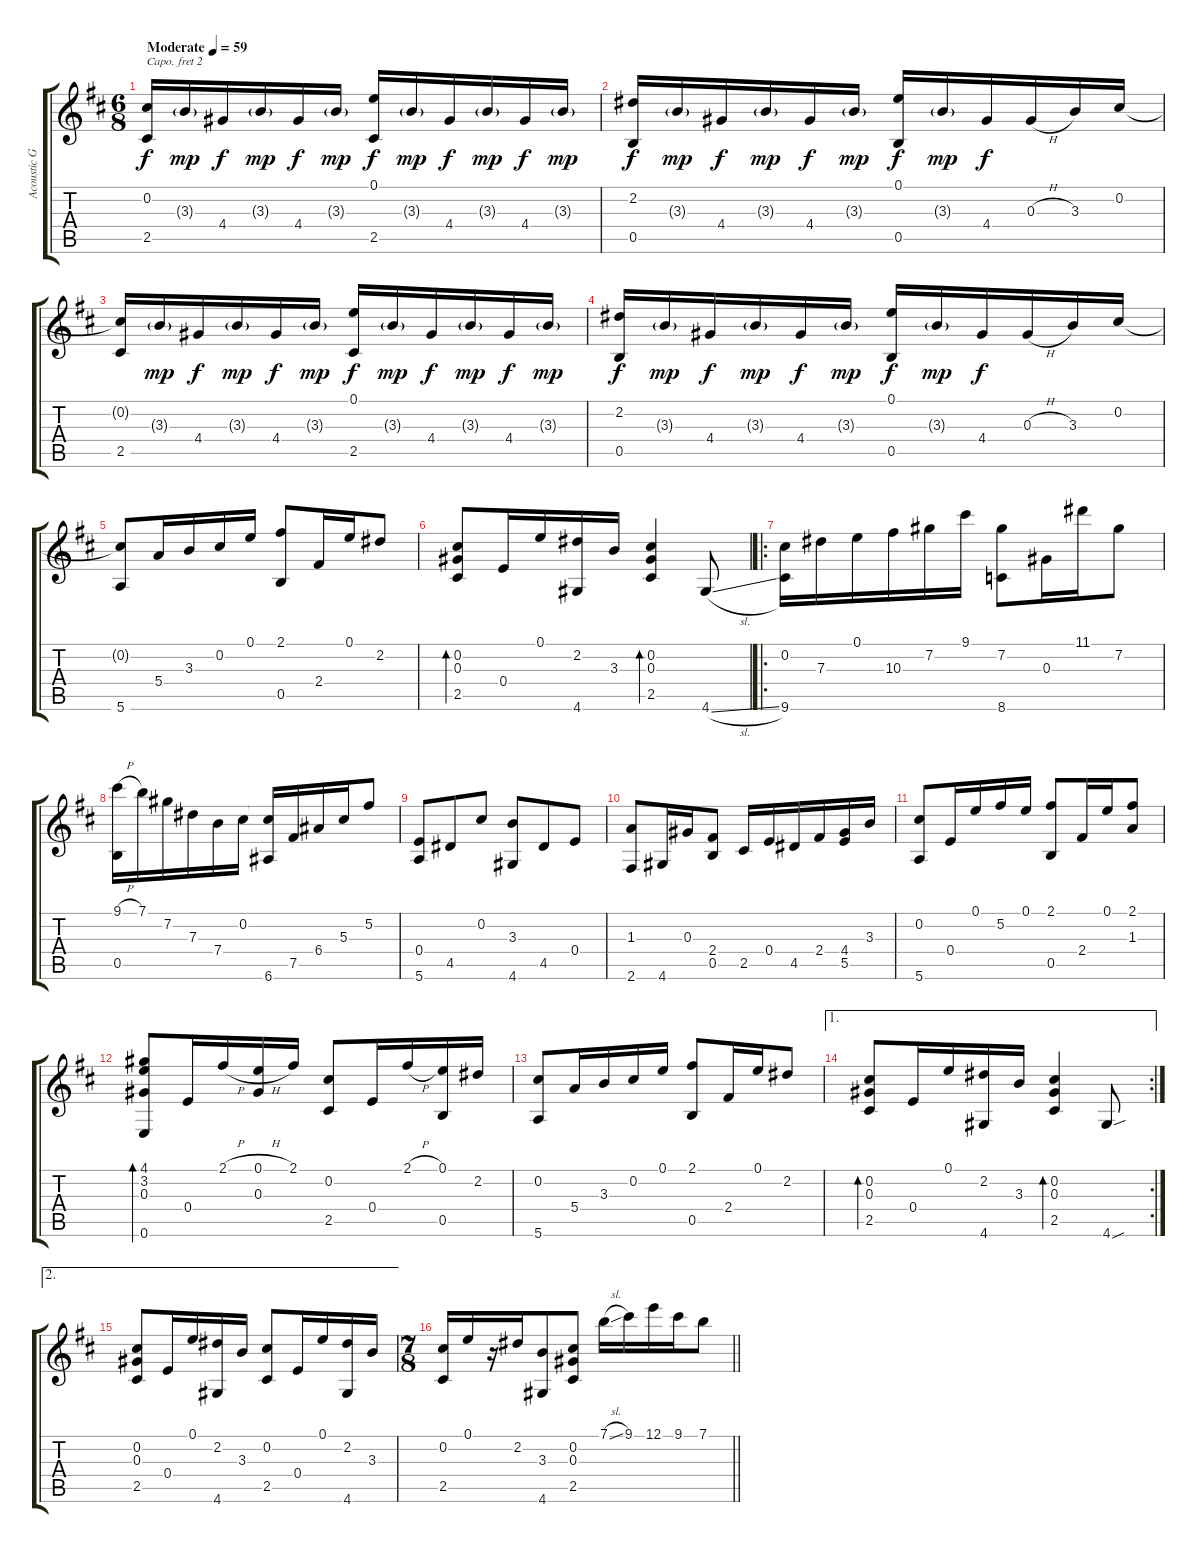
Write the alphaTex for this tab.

\track ("Acoustic Guitar" "Acoustic G") {instrument acousticguitarsteel}
\staff {score tabs}
\capo 2
\tuning (D4 B3 Gb3 D3 A2 D2) {hide}
\ts (6 8)
\tempo (59 "Moderate")
\clef g2
\ks d
(0.2 2.5).16{dy f instrument acousticguitarsteel} 3.3{g}.16{dy mp} 4.4.16{dy f} 3.3{g}.16{dy mp} 4.4.16{dy f} 3.3{g}.16{dy mp} (0.1 2.5).16{dy f} 3.3{g}.16{dy mp} 4.4.16{dy f} 3.3{g}.16{dy mp} 4.4.16{dy f} 3.3{g}.16{dy mp} |
(2.2 0.5).16{dy f} 3.3{g}.16{dy mp} 4.4.16{dy f} 3.3{g}.16{dy mp} 4.4.16{dy f} 3.3{g}.16{dy mp} (0.1 0.5).16{dy f} 3.3{g}.16{dy mp} 4.4.16{dy f} 0.3{h}.16 3.3.16 0.2.16 |
(0.2{t} 2.5).16 3.3{g}.16{dy mp} 4.4.16{dy f} 3.3{g}.16{dy mp} 4.4.16{dy f} 3.3{g}.16{dy mp} (0.1 2.5).16{dy f} 3.3{g}.16{dy mp} 4.4.16{dy f} 3.3{g}.16{dy mp} 4.4.16{dy f} 3.3{g}.16{dy mp} |
(2.2 0.5).16{dy f} 3.3{g}.16{dy mp} 4.4.16{dy f} 3.3{g}.16{dy mp} 4.4.16{dy f} 3.3{g}.16{dy mp} (0.1 0.5).16{dy f} 3.3{g}.16{dy mp} 4.4.16{dy f} 0.3{h}.16 3.3.16 0.2.16 |
(0.2{t} 5.6).8 5.4.16 3.3.16 0.2.16 0.1.16 (2.1 0.5).8 2.4.16 0.1.16 2.2.8 |
(0.2 0.3 2.5).8{bd 60} 0.4.16 0.1.16 (2.2 4.6).16 3.3.16 (0.2 0.3 2.5).4{bd 60} 4.6{sl}.8 |
\ro
(0.2 9.6).16 7.3.16 0.1.16 10.3.16 7.2.16 9.1.16 (7.2 8.6).8 0.3.16 11.1.16 7.2.8 |
(9.1{h} 0.5).16 7.1.16 7.2.16 7.3.16 7.4.16 0.2.16 (0.2{t} 6.6).16 7.5.16 6.4.16 5.3.16 5.2.8 |
(0.4 5.6).8 4.5.8 0.2.8 (3.3 4.6).8 4.5.8 0.4.8 |
(1.3 2.6).8 4.6.16 0.3.16 (2.4 0.5).8 2.5.16 0.4.16 4.5.16 2.4.16 (4.4 5.5).16 3.3.16 |
(0.2 5.6).8 0.4.16 0.1.16 5.2.16 0.1.16 (2.1 0.5).8 2.4.16 0.1.16 (2.1 1.3).8 |
(4.1 3.2 0.3 0.6).8{bd 60} 0.4.16 2.1{h}.16 (0.1{h} 0.3).16 2.1.16 (0.2 2.5).8 0.4.16 2.1{h}.16 (0.1 0.5).16 2.2.16 |
(0.2 5.6).8 5.4.16 3.3.16 0.2.16 0.1.16 (2.1 0.5).8 2.4.16 0.1.16 2.2.8 |
\ae 1
\rc 2
(0.2 0.3 2.5).8{bd 60} 0.4.16 0.1.16 (2.2 4.6).16 3.3.16 (0.2 0.3 2.5).4{bd 60} 4.6{sou}.8 |
\ae 2
(0.2 0.3 2.5).8 0.4.16 0.1.16 (2.2 4.6).16 3.3.16 (0.2 2.5).8 0.4.16 0.1.16 (2.2 4.6).16 3.3.16 |
\ts (7 8)
\barLineRight lightlight
(0.2 2.5).16 0.1.16 r.16 2.2.16 (3.3 4.6).8 (0.2 0.3 2.5).8 7.1{sl}.16 9.1.16 12.1.16 9.1.16 7.1{sl}.8
